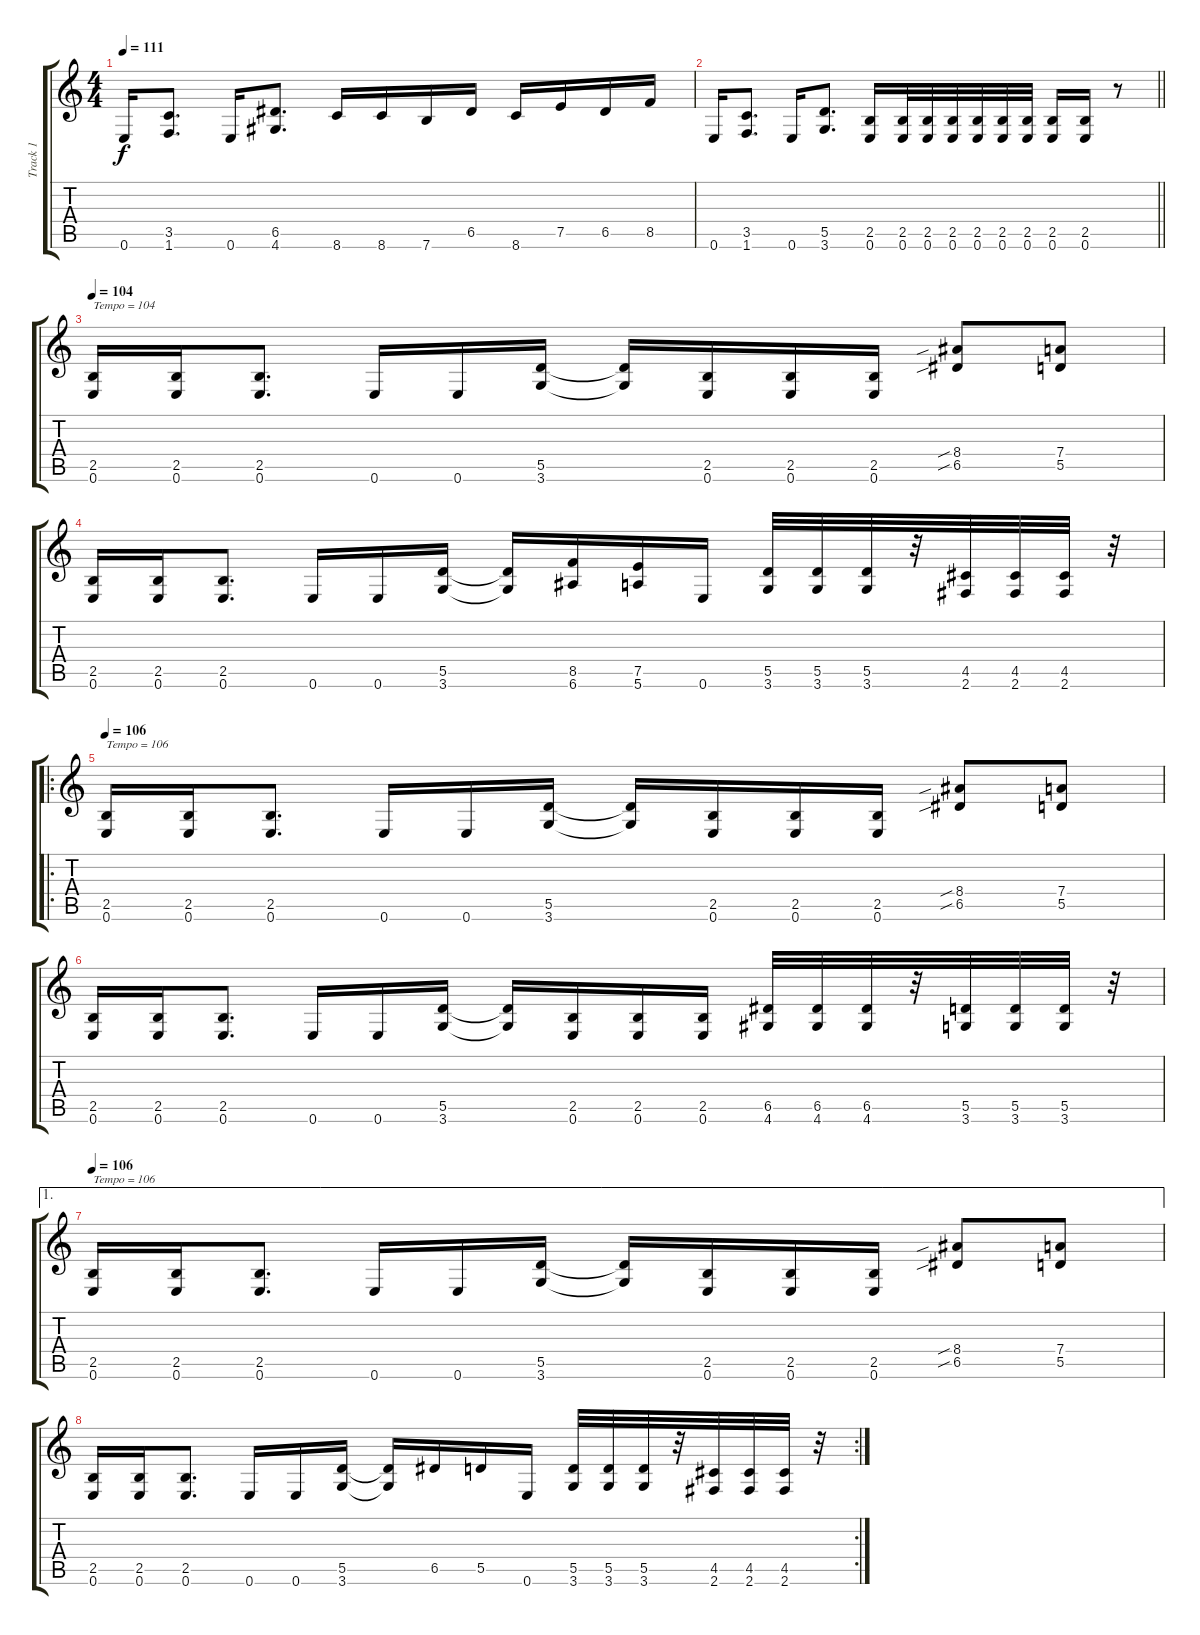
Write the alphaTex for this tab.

\track ("Track 1" "Track 1") {instrument acousticguitarnylon}
\staff {score tabs}
\tuning (E4 B3 G3 D3 A2 E2) {hide}
\ts (4 4)
\tempo 111
\clef g2
\ks c
0.6.16{dy f} (3.5 1.6).8{d} 0.6.16 (6.5 4.6).8{d} 8.6.16 8.6.16 7.6.16 6.5.16 8.6.16 7.5.16 6.5.16 8.5.16 |
\barLineRight lightlight
0.6.16 (3.5 1.6).8{d} 0.6.16 (5.5 3.6).8{d} (2.5 0.6).16 (2.5 0.6).32 (2.5 0.6).32 (2.5 0.6).32 (2.5 0.6).32 (2.5 0.6).32 (2.5 0.6).32 (2.5 0.6).16 (2.5 0.6).16 r.8 |
\tempo 104
(2.5 0.6).16{txt "Tempo = 104"} (2.5 0.6).16 (2.5 0.6).8{d} 0.6.16 0.6.16 (5.5 3.6).16 (5.5{t} 3.6{t}).16 (2.5 0.6).16 (2.5 0.6).16 (2.5 0.6).16 (8.4{sib} 6.5{sib}).8 (7.4 5.5).8 |
(2.5 0.6).16 (2.5 0.6).16 (2.5 0.6).8{d} 0.6.16 0.6.16 (5.5 3.6).16 (5.5{t} 3.6{t}).16 (8.5 6.6).16 (7.5 5.6).16 0.6.16 (5.5 3.6).32 (5.5 3.6).32 (5.5 3.6).32 r.32 (4.5 2.6).32 (4.5 2.6).32 (4.5 2.6).32 r.32 |
\ro
\tempo 106
(2.5 0.6).16{txt "Tempo = 106"} (2.5 0.6).16 (2.5 0.6).8{d} 0.6.16 0.6.16 (5.5 3.6).16 (5.5{t} 3.6{t}).16 (2.5 0.6).16 (2.5 0.6).16 (2.5 0.6).16 (8.4{sib} 6.5{sib}).8 (7.4 5.5).8 |
(2.5 0.6).16 (2.5 0.6).16 (2.5 0.6).8{d} 0.6.16 0.6.16 (5.5 3.6).16 (5.5{t} 3.6{t}).16 (2.5 0.6).16 (2.5 0.6).16 (2.5 0.6).16 (6.5 4.6).32 (6.5 4.6).32 (6.5 4.6).32 r.32 (5.5 3.6).32 (5.5 3.6).32 (5.5 3.6).32 r.32 |
\ae 1
\tempo 106
(2.5 0.6).16{txt "Tempo = 106"} (2.5 0.6).16 (2.5 0.6).8{d} 0.6.16 0.6.16 (5.5 3.6).16 (5.5{t} 3.6{t}).16 (2.5 0.6).16 (2.5 0.6).16 (2.5 0.6).16 (8.4{sib} 6.5{sib}).8 (7.4 5.5).8 |
\rc 2
(2.5 0.6).16 (2.5 0.6).16 (2.5 0.6).8{d} 0.6.16 0.6.16 (5.5 3.6).16 (5.5{t} 3.6{t}).16 6.5.16 5.5.16 0.6.16 (5.5 3.6).32 (5.5 3.6).32 (5.5 3.6).32 r.32 (4.5 2.6).32 (4.5 2.6).32 (4.5 2.6).32 r.32
